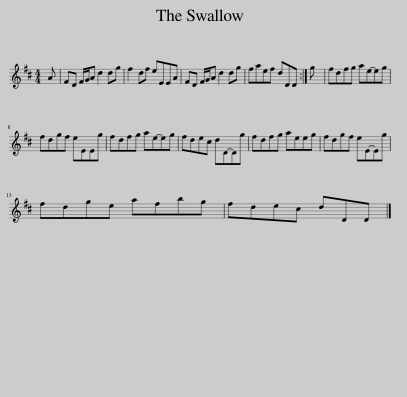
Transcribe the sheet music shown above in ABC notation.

X:1
L:1/8
M:4/4
I:linebreak $
K:D
V:1 treble
V:1
 A | FD F/G/A d2 dg | f2 df eEEA | FD F/G/A d2 dg | faef dDD :| %5
 g | fdfg ae-eg |$ fdgf eEEg | fdfg ae-eg | fdec dD-Dg | %10
 fdfg aeeg | fdgf eE-Eg |$ fdge afbg | fdec dDD |] %14
